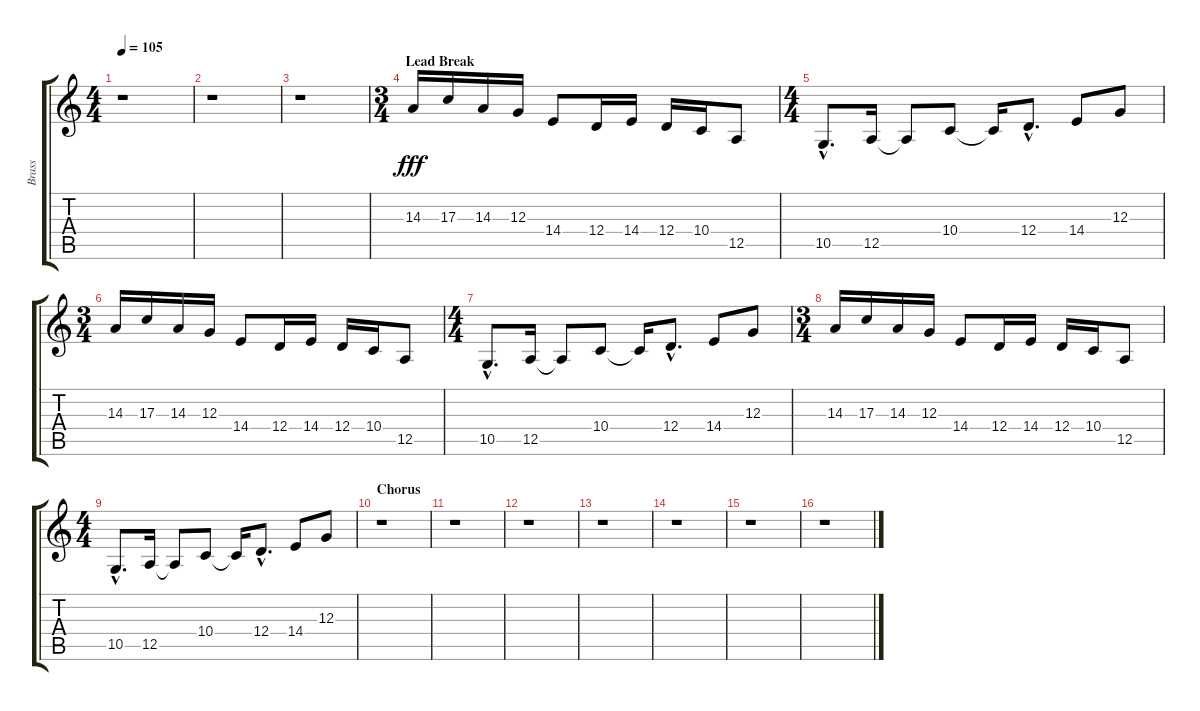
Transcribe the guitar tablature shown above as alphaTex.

\track ("Brass" "Brass") {instrument synthbrass1}
\staff {score tabs}
\tuning (E4 B3 G3 D3 A2 E2) {hide}
\ts (4 4)
\tempo 105
\clef g2
\ks c
r.1{dy fff} |
r.1 |
r.1 |
\ts (3 4)
\section ("" "Lead Break")
14.3.16 17.3.16 14.3.16 12.3.16 14.4.8 12.4.16 14.4.16 12.4.16 10.4.16 12.5.8 |
\ts (4 4)
10.5{hac}.8{d} 12.5.16 12.5{t}.8 10.4.8 10.4{t}.16 12.4{hac}.8{d} 14.4.8 12.3.8 |
\ts (3 4)
14.3.16 17.3.16 14.3.16 12.3.16 14.4.8 12.4.16 14.4.16 12.4.16 10.4.16 12.5.8 |
\ts (4 4)
10.5{hac}.8{d} 12.5.16 12.5{t}.8 10.4.8 10.4{t}.16 12.4{hac}.8{d} 14.4.8 12.3.8 |
\ts (3 4)
14.3.16 17.3.16 14.3.16 12.3.16 14.4.8 12.4.16 14.4.16 12.4.16 10.4.16 12.5.8 |
\ts (4 4)
10.5{hac}.8{d} 12.5.16 12.5{t}.8 10.4.8 10.4{t}.16 12.4{hac}.8{d} 14.4.8 12.3.8 |
\section ("" "Chorus")
r.1 |
r.1 |
r.1 |
r.1 |
r.1 |
r.1 |
r.1
